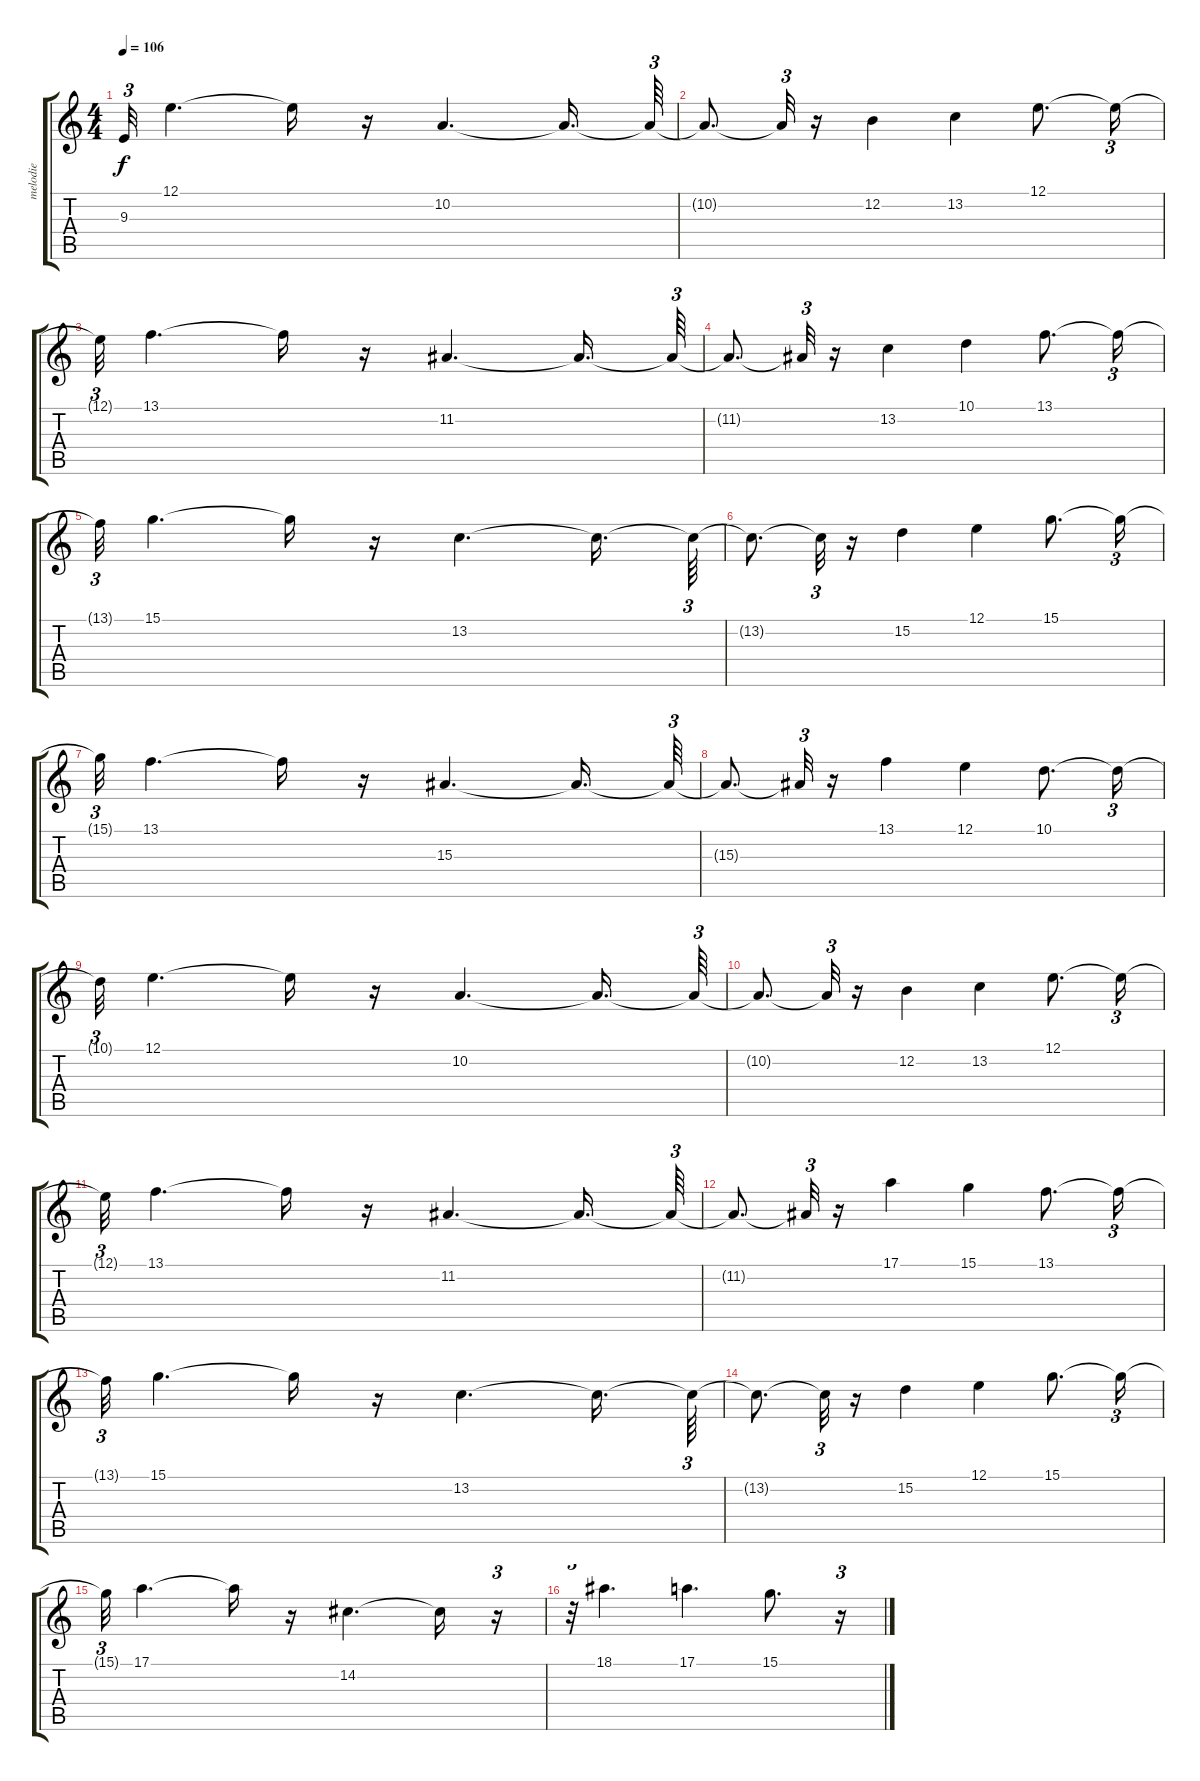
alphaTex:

\track ("melodie" "melodie") {instrument synthstrings1}
\staff {score tabs}
\tuning (E4 B3 G3 D3 A2 E2) {hide}
\ts (4 4)
\tempo 106
\clef g2
\ks c
9.3{t}.32{tu (3 2) dy f} 12.1.4{d} 12.1{t}.16 r.16 10.2.4{d} 10.2{t}.16{d} 10.2{t}.64{tu (3 2)} |
10.2{t}.8{d} 10.2{t}.32{tu (3 2)} r.16 12.2.4 13.2.4 12.1.8{d} 12.1{t}.16{tu (3 2)} |
12.1{t}.32{tu (3 2)} 13.1.4{d} 13.1{t}.16 r.16 11.2.4{d} 11.2{t}.16{d} 11.2{t}.64{tu (3 2)} |
11.2{t}.8{d} 11.2{t}.32{tu (3 2)} r.16 13.2.4 10.1.4 13.1.8{d} 13.1{t}.16{tu (3 2)} |
13.1{t}.32{tu (3 2)} 15.1.4{d} 15.1{t}.16 r.16 13.2.4{d} 13.2{t}.16{d} 13.2{t}.64{tu (3 2)} |
13.2{t}.8{d} 13.2{t}.32{tu (3 2)} r.16 15.2.4 12.1.4 15.1.8{d} 15.1{t}.16{tu (3 2)} |
15.1{t}.32{tu (3 2)} 13.1.4{d} 13.1{t}.16 r.16 15.3.4{d} 15.3{t}.16{d} 15.3{t}.64{tu (3 2)} |
15.3{t}.8{d} 15.3{t}.32{tu (3 2)} r.16 13.1.4 12.1.4 10.1.8{d} 10.1{t}.16{tu (3 2)} |
10.1{t}.32{tu (3 2)} 12.1.4{d} 12.1{t}.16 r.16 10.2.4{d} 10.2{t}.16{d} 10.2{t}.64{tu (3 2)} |
10.2{t}.8{d} 10.2{t}.32{tu (3 2)} r.16 12.2.4 13.2.4 12.1.8{d} 12.1{t}.16{tu (3 2)} |
12.1{t}.32{tu (3 2)} 13.1.4{d} 13.1{t}.16 r.16 11.2.4{d} 11.2{t}.16{d} 11.2{t}.64{tu (3 2)} |
11.2{t}.8{d} 11.2{t}.32{tu (3 2)} r.16 17.1.4 15.1.4 13.1.8{d} 13.1{t}.16{tu (3 2)} |
13.1{t}.32{tu (3 2)} 15.1.4{d} 15.1{t}.16 r.16 13.2.4{d} 13.2{t}.16{d} 13.2{t}.64{tu (3 2)} |
13.2{t}.8{d} 13.2{t}.32{tu (3 2)} r.16 15.2.4 12.1.4 15.1.8{d} 15.1{t}.16{tu (3 2)} |
15.1{t}.32{tu (3 2)} 17.1.4{d} 17.1{t}.16 r.16 14.2.4{d} 14.2{t}.16 r.16{tu (3 2)} |
r.32{tu (3 2)} 18.1.4{d} 17.1.4{d} 15.1.8{d} r.16{tu (3 2)}
